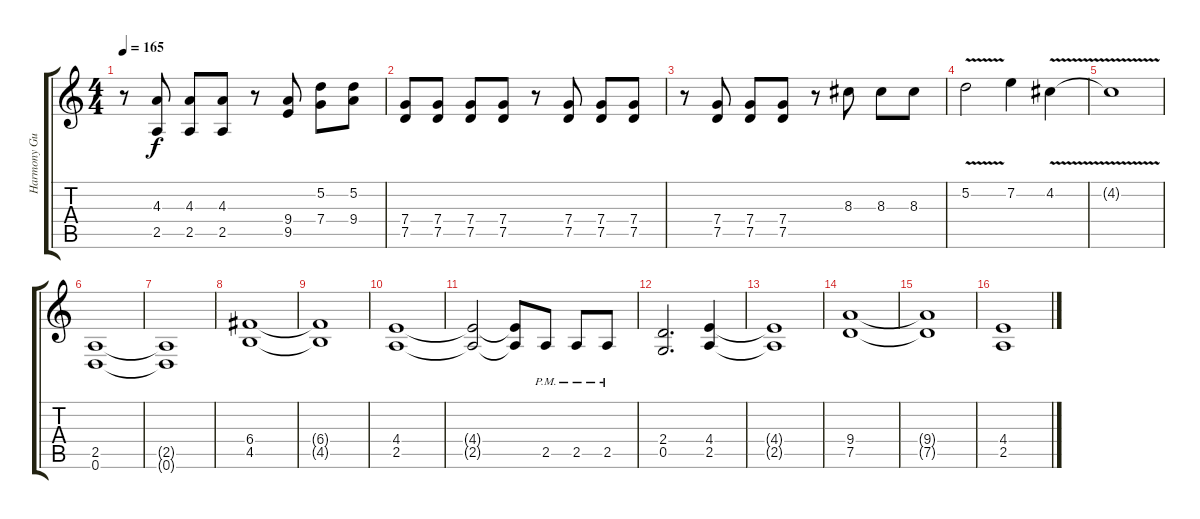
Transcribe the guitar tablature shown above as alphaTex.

\track ("Harmony Guitar" "Harmony Gu") {instrument distortionguitar}
\staff {score tabs}
\tuning (D4 A3 F3 C3 G2 D2) {hide}
\ts (4 4)
\tempo 165
\clef g2
\ks c
r.8{dy f} (4.3 2.5).8 (4.3 2.5).8 (4.3 2.5).8 r.8 (9.4 9.5).8 (5.2 7.4).8 (5.2 9.4).8 |
(7.4 7.5).8 (7.4 7.5).8 (7.4 7.5).8 (7.4 7.5).8 r.8 (7.4 7.5).8 (7.4 7.5).8 (7.4 7.5).8 |
r.8 (7.4 7.5).8 (7.4 7.5).8 (7.4 7.5).8 r.8 8.3.8 8.3.8 8.3.8 |
5.2{v}.2 7.2.4 4.2{v}.4 |
4.2{v t}.1 |
(2.5 0.6).1 |
(2.5{t} 0.6{t}).1 |
(6.4 4.5).1 |
(6.4{t} 4.5{t}).1 |
(4.4 2.5).1 |
(4.4{t} 2.5{t}).2 (4.4{t} 2.5{t}).8 2.5{pm}.8 2.5{pm}.8 2.5{pm}.8 |
(2.4 0.5).2{d} (4.4 2.5).4 |
(4.4{t} 2.5{t}).1 |
(9.4 7.5).1 |
(9.4{t} 7.5{t}).1 |
(4.4 2.5).1
